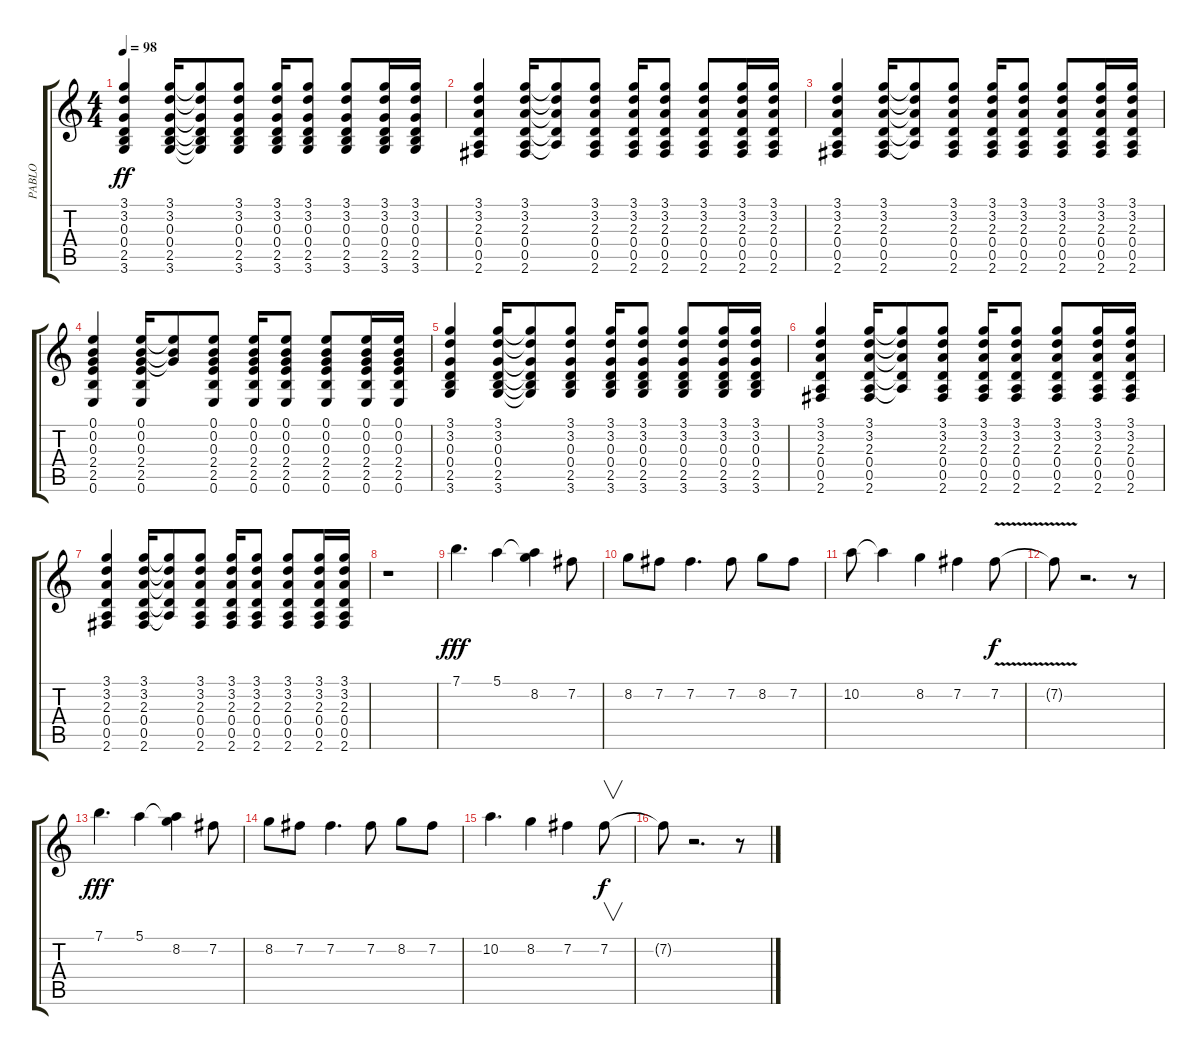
\track ("PABLO" "PABLO") {instrument acousticguitarsteel}
\staff {score tabs}
\tuning (E4 B3 G3 D3 A2 E2) {hide}
\ts (4 4)
\tempo 98
\clef g2
\ks c
(3.1 3.2 0.3 0.4 2.5 3.6).4{dy ff} (3.1 3.2 0.3 0.4 2.5 3.6).16 (3.1{t} 3.2{t} 0.3{t} 0.4{t} 2.5{t} 3.6{t}).8 (3.1 3.2 0.3 0.4 2.5 3.6).8 (3.1 3.2 0.3 0.4 2.5 3.6).16 (3.1 3.2 0.3 0.4 2.5 3.6).8 (3.1 3.2 0.3 0.4 2.5 3.6).8 (3.1 3.2 0.3 0.4 2.5 3.6).16 (3.1 3.2 0.3 0.4 2.5 3.6).16 |
(3.1 3.2 2.3 0.4 0.5 2.6).4 (3.1 3.2 2.3 0.4 0.5 2.6).16 (3.1{t} 3.2{t} 2.3{t} 0.4{t} 0.5{t}).8 (3.1 3.2 2.3 0.4 0.5 2.6).8 (3.1 3.2 2.3 0.4 0.5 2.6).16 (3.1 3.2 2.3 0.4 0.5 2.6).8 (3.1 3.2 2.3 0.4 0.5 2.6).8 (3.1 3.2 2.3 0.4 0.5 2.6).16 (3.1 3.2 2.3 0.4 0.5 2.6).16 |
(3.1 3.2 2.3 0.4 0.5 2.6).4 (3.1 3.2 2.3 0.4 0.5 2.6).16 (3.1{t} 3.2{t} 2.3{t} 0.4{t} 0.5{t}).8 (3.1 3.2 2.3 0.4 0.5 2.6).8 (3.1 3.2 2.3 0.4 0.5 2.6).16 (3.1 3.2 2.3 0.4 0.5 2.6).8 (3.1 3.2 2.3 0.4 0.5 2.6).8 (3.1 3.2 2.3 0.4 0.5 2.6).16 (3.1 3.2 2.3 0.4 0.5 2.6).16 |
(0.1 0.2 0.3 2.4 2.5 0.6).4 (0.1 0.2 0.3 2.4 2.5 0.6).16 (0.1{t} 0.2{t} 0.3{t}).8 (0.1 0.2 0.3 2.4 2.5 0.6).8 (0.1 0.2 0.3 2.4 2.5 0.6).16 (0.1 0.2 0.3 2.4 2.5 0.6).8 (0.1 0.2 0.3 2.4 2.5 0.6).8 (0.1 0.2 0.3 2.4 2.5 0.6).16 (0.1 0.2 0.3 2.4 2.5 0.6).16 |
(3.1 3.2 0.3 0.4 2.5 3.6).4 (3.1 3.2 0.3 0.4 2.5 3.6).16 (3.1{t} 3.2{t} 0.3{t} 0.4{t} 2.5{t} 3.6{t}).8 (3.1 3.2 0.3 0.4 2.5 3.6).8 (3.1 3.2 0.3 0.4 2.5 3.6).16 (3.1 3.2 0.3 0.4 2.5 3.6).8 (3.1 3.2 0.3 0.4 2.5 3.6).8 (3.1 3.2 0.3 0.4 2.5 3.6).16 (3.1 3.2 0.3 0.4 2.5 3.6).16 |
(3.1 3.2 2.3 0.4 0.5 2.6).4 (3.1 3.2 2.3 0.4 0.5 2.6).16 (3.1{t} 3.2{t} 2.3{t} 0.4{t} 0.5{t}).8 (3.1 3.2 2.3 0.4 0.5 2.6).8 (3.1 3.2 2.3 0.4 0.5 2.6).16 (3.1 3.2 2.3 0.4 0.5 2.6).8 (3.1 3.2 2.3 0.4 0.5 2.6).8 (3.1 3.2 2.3 0.4 0.5 2.6).16 (3.1 3.2 2.3 0.4 0.5 2.6).16 |
(3.1 3.2 2.3 0.4 0.5 2.6).4 (3.1 3.2 2.3 0.4 0.5 2.6).16 (3.1{t} 3.2{t} 2.3{t} 0.4{t} 0.5{t}).8 (3.1 3.2 2.3 0.4 0.5 2.6).8 (3.1 3.2 2.3 0.4 0.5 2.6).16 (3.1 3.2 2.3 0.4 0.5 2.6).8 (3.1 3.2 2.3 0.4 0.5 2.6).8 (3.1 3.2 2.3 0.4 0.5 2.6).16 (3.1 3.2 2.3 0.4 0.5 2.6).16 |
r.1 |
7.1.4{d dy fff} 5.1.4 (5.1{t} 8.2).4 7.2.8 |
8.2.8 7.2.8 7.2.4{d} 7.2.8 8.2.8 7.2.8 |
10.2.8 10.2{t}.4 8.2.4 7.2.4 7.2{v}.8{dy f} |
7.2{t}.8 r.2{d} r.8 |
7.1.4{d dy fff} 5.1.4 (5.1{t} 8.2).4 7.2.8 |
8.2.8 7.2.8 7.2.4{d} 7.2.8 8.2.8 7.2.8 |
10.2.4{d} 8.2.4 7.2.4 7.2.8{v dy f} |
7.2{t}.8 r.2{d} r.8
